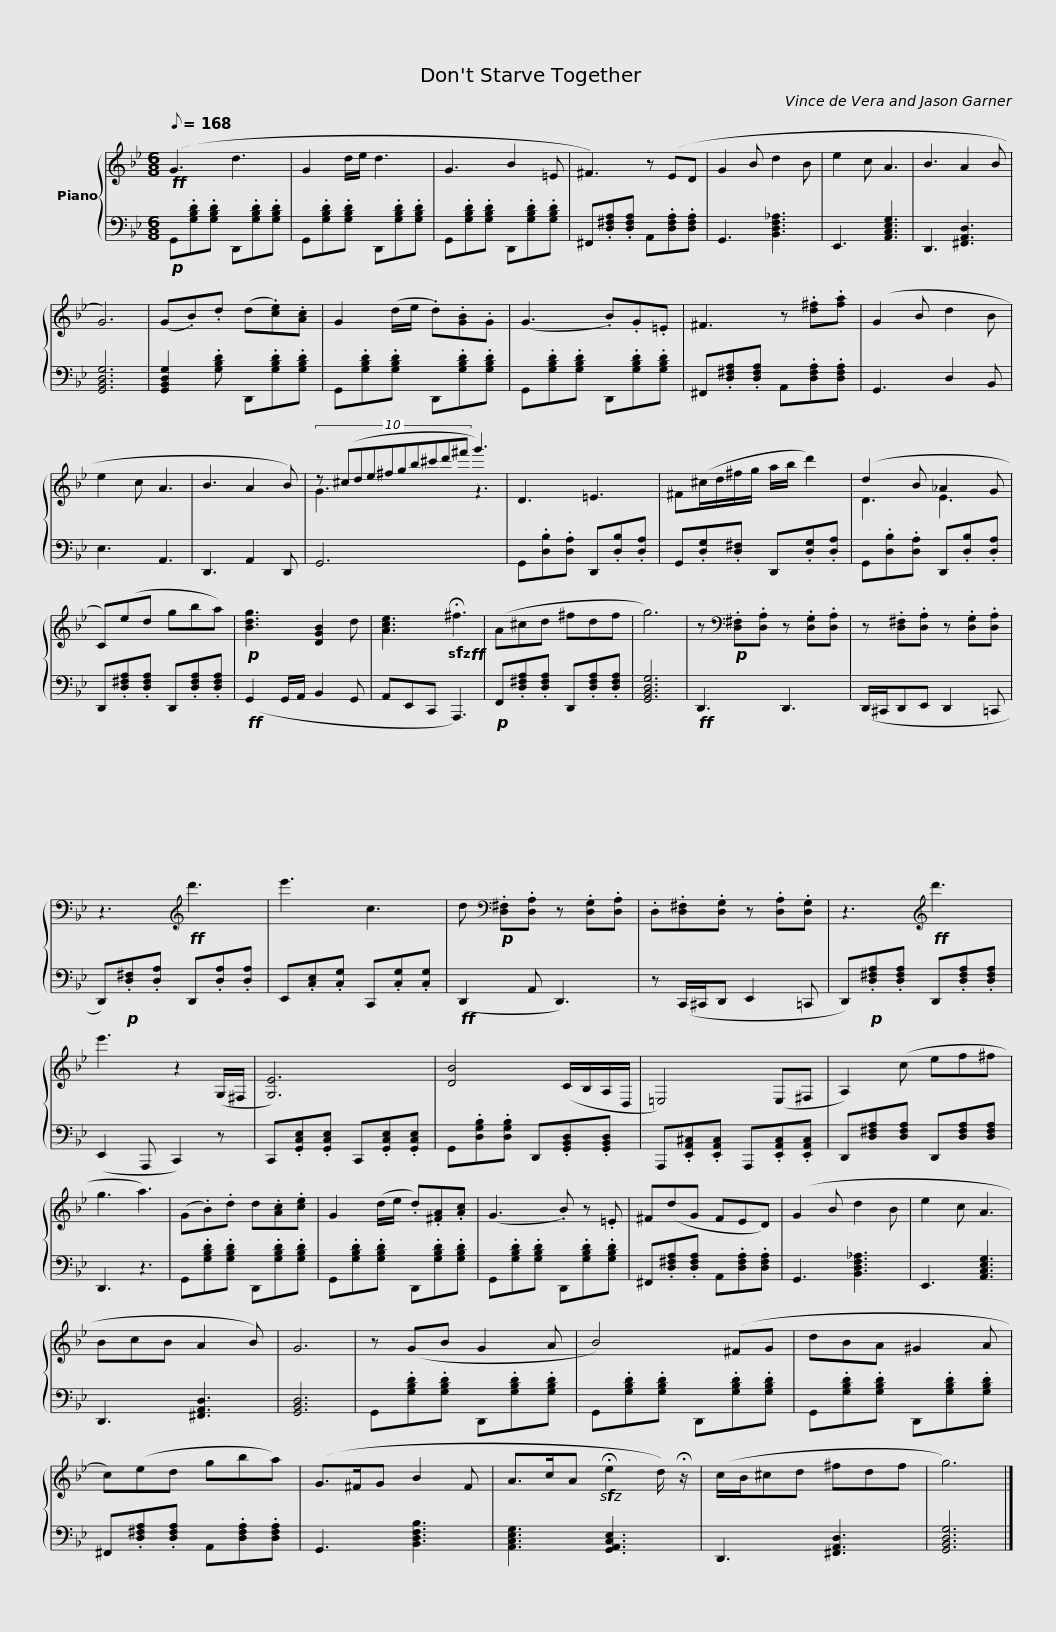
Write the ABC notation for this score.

X:1
%%score { ( 1 3 ) | 2 }
L:1/8
Q:1/8=168
M:6/8
I:linebreak $
K:Bb
V:1 treble
V:3 treble
V:2 bass
V:1
!ff! (G3 d3 | G2 d/e/ d3 | G3 B2 =E | ^F3) z (ED | G2 B d2 B | %5
 e2 c A3 | B3 A2 B |$ G6) | (G.B).d (d.[ce]).[Ac] | G2 (d/e/ .d).[GB].G | %10
 (G3 .B).G.=E | ^F3 z .[d^f].[fa] | (G2 B d2 B | e2 c A3 | B3 A2 B) |$ %15
 (10:3:10z (^cde^fgb^c'd'^f' g'3) | D3 =E3 | ^F(^c/d/^f/g/ a/b/ d'2) | (d2 B _A2 G |$ C)(ed gba) | %20
!p! [Bdg]3 [DGB]2 d | [Ace]3!sfz!!ff! !fermata!^f3 | (A^cd ^fdf | g6) | z[K:bass]!p! .[D,^F,].[D,A,] z .[D,G,].[D,A,] |$ %25
 z .[D,^F,].[D,A,] z .[D,G,].[D,A,] | z3[K:treble]!ff! d'3 | e'3 c3 | d[K:bass]!p! .[D,^F,].[D,A,] z .[D,G,].[D,A,] | .D,.[D,^F,].[D,G,] z .[D,A,].[D,G,] |$ %30
 z3[K:treble]!ff! d'3 | e'3 z2 (G,/^F,/ | [G,E]6) | [DB]4 (C/B,/A,/D,/ | =E,4) (E,^F, |$ %35
 A,2) (c ef^f | g3 a3) | (G.B).d d.[Ac].[ce] | G2 (d/e/ .d).[^FA].[Ac] | (G3 .B) z .=E | %40
 ^F(dG FED) |$ (G2 B d2 B | e2 c A3 | BcB A2 B) | G6 | %45
 z (GB G2 A | B4) (^FG | dBA ^G2 A |$ c)(ed gba) | (G>^FG B2 F | %50
 A>cA!sfz! !fermata!e2 d/) !fermata!z/ | (c/B/^cd ^fdf | g6) |] %53
V:2
!p! G,,.[G,B,D].[G,B,D] D,,.[G,B,D].[G,B,D] | G,,.[G,B,D].[G,B,D] D,,.[G,B,D].[G,B,D] | G,,.[G,B,D].[G,B,D] D,,.[G,B,D].[G,B,D] | ^F,,.[D,^F,A,].[D,F,A,] A,,.[D,F,A,].[D,F,A,] | G,,3 [B,,D,F,_A,]3 | %5
 E,,3 [A,,C,E,G,]3 | D,,3 [^F,,A,,D,]3 |$ [G,,B,,D,G,]6 | [G,,B,,D,G,]2 .[G,B,D] D,,.[G,B,D].[G,B,D] | G,,.[G,B,D].[G,B,D] D,,.[G,B,D].[G,B,D] | %10
 G,,.[G,B,D].[G,B,D] D,,.[G,B,D].[G,B,D] | ^F,,.[D,^F,A,].[D,F,A,] A,,.[D,F,A,].[D,F,A,] | G,,3 D,2 B,, | E,3 A,,3 | D,,3 A,,2 D,, |$ %15
 G,,6 | G,,.[D,B,].[D,A,] D,,.[D,B,].[D,A,] | G,,.[D,G,].[D,^F,] D,,.[D,G,].[D,A,] | G,,.[D,B,].[D,A,] D,,.[D,B,].[D,A,] |$ D,,.[D,^F,A,].[D,F,A,] D,,.[D,F,A,].[D,F,A,] | %20
!ff! (G,,2 G,,/A,,/ B,,2 G,, | A,,E,,C,, A,,,3) |!p! F,,.[D,^F,A,].[D,F,A,] D,,.[D,F,A,].[D,F,A,] | [G,,B,,D,G,]6 |!ff! D,,3 D,,3 |$ %25
 (D,,/^C,,/D,,E,, D,,2 =C,, | D,,)!p!.[D,^F,].[D,A,] D,,.[D,A,].[D,A,] | E,,.[C,E,].[C,G,] C,,.[C,G,].[C,G,] |!ff! (D,,2 A,, D,,3) | z (C,,/^C,,/D,, E,,2 =C,, |$ %30
 D,,)!p!.[D,^F,A,].[D,F,A,] D,,.[D,F,A,].[D,F,A,] | (E,,2 A,,, C,,2) z | C,,.[G,,C,E,].[G,,C,E,] C,,.[G,,C,E,].[G,,C,E,] | G,,.[D,G,B,].[D,G,B,] D,,.[G,,B,,D,].[G,,B,,D,] | A,,,.[E,,A,,^C,].[E,,A,,C,] A,,,.[E,,A,,C,].[E,,A,,C,] |$ %35
 D,,[D,^F,A,][D,F,A,] D,,[D,F,A,][D,F,A,] | D,,3 z3 | G,,.[G,B,D].[G,B,D] D,,.[G,B,D].[G,B,D] | G,,.[G,B,D].[G,B,D] D,,.[G,B,D].[G,B,D] | G,,.[G,B,D].[G,B,D] D,,.[G,B,D].[G,B,D] | %40
 ^F,,.[D,^F,A,].[D,F,A,] A,,.[D,F,A,].[D,F,A,] |$ G,,3 [B,,D,F,_A,]3 | E,,3 [A,,C,E,G,]3 | D,,3 [^F,,A,,D,]3 | [G,,B,,D,]6 | %45
 G,,.[G,B,D].[G,B,D] D,,.[G,B,D].[G,B,D] | G,,.[G,B,D].[G,B,D] D,,.[G,B,D].[G,B,D] | G,,.[G,B,D].[G,B,D] D,,.[G,B,D].[G,B,D] |$ ^F,,.[D,^F,A,].[D,F,A,] A,,.[D,F,A,].[D,F,A,] | G,,3 [B,,D,F,B,]3 | %50
 [A,,C,E,G,]3 [G,,A,,C,E,]3 | D,,3 [^F,,A,,D,]3 | [G,,B,,D,G,]6 |] %53
V:3
 x6 | x6 | x6 | x6 | x6 | %5
 x6 | x6 |$ x6 | x6 | x6 | %10
 x6 | x6 | x6 | x6 | x6 |$ %15
 G3 z3 | x6 | x6 | D3 E3 |$ x6 | %20
 x6 | x6 | x6 | x6 | x[K:bass] x5 |$ %25
 x6 | x3[K:treble] x3 | x6 | x[K:bass] x5 | x6 |$ %30
 x3[K:treble] x3 | x6 | x6 | x6 | x6 |$ %35
 x6 | x6 | x6 | x6 | x6 | %40
 x6 |$ x6 | x6 | x6 | x6 | %45
 x6 | x6 | x6 |$ x6 | x6 | %50
 x6 | x6 | x6 |] %53
